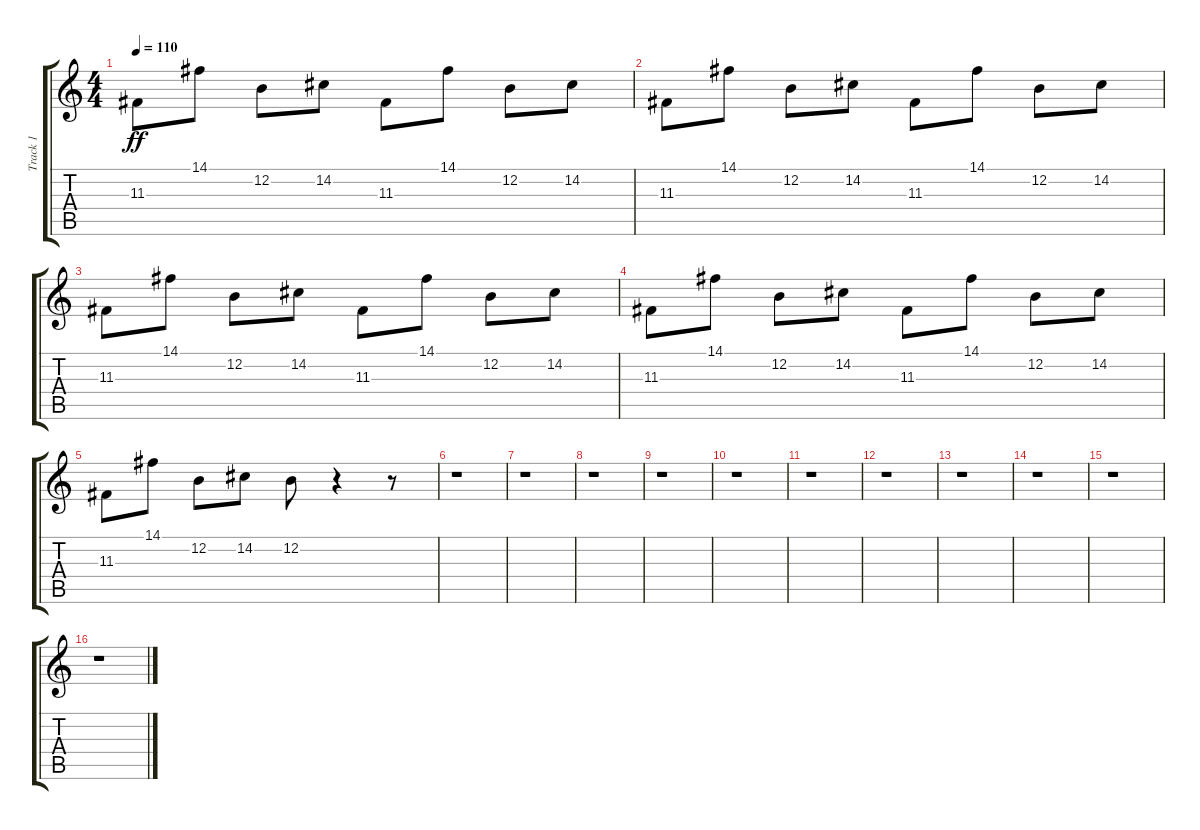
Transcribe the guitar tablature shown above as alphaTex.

\track ("Track 1" "Track 1") {instrument pad7halo}
\staff {score tabs}
\tuning (E4 B3 G3 D3 A2 E2) {hide}
\ts (4 4)
\tempo 110
\clef g2
\ks c
11.3.8{dy ff} 14.1.8 12.2.8 14.2.8 11.3.8 14.1.8 12.2.8 14.2.8 |
11.3.8 14.1.8 12.2.8 14.2.8 11.3.8 14.1.8 12.2.8 14.2.8 |
11.3.8 14.1.8 12.2.8 14.2.8 11.3.8 14.1.8 12.2.8 14.2.8 |
11.3.8 14.1.8 12.2.8 14.2.8 11.3.8 14.1.8 12.2.8 14.2.8 |
11.3.8 14.1.8 12.2.8 14.2.8 12.2.8 r.4 r.8 |
r.1 |
r.1 |
r.1 |
r.1 |
r.1 |
r.1 |
r.1 |
r.1 |
r.1 |
r.1 |
r.1
